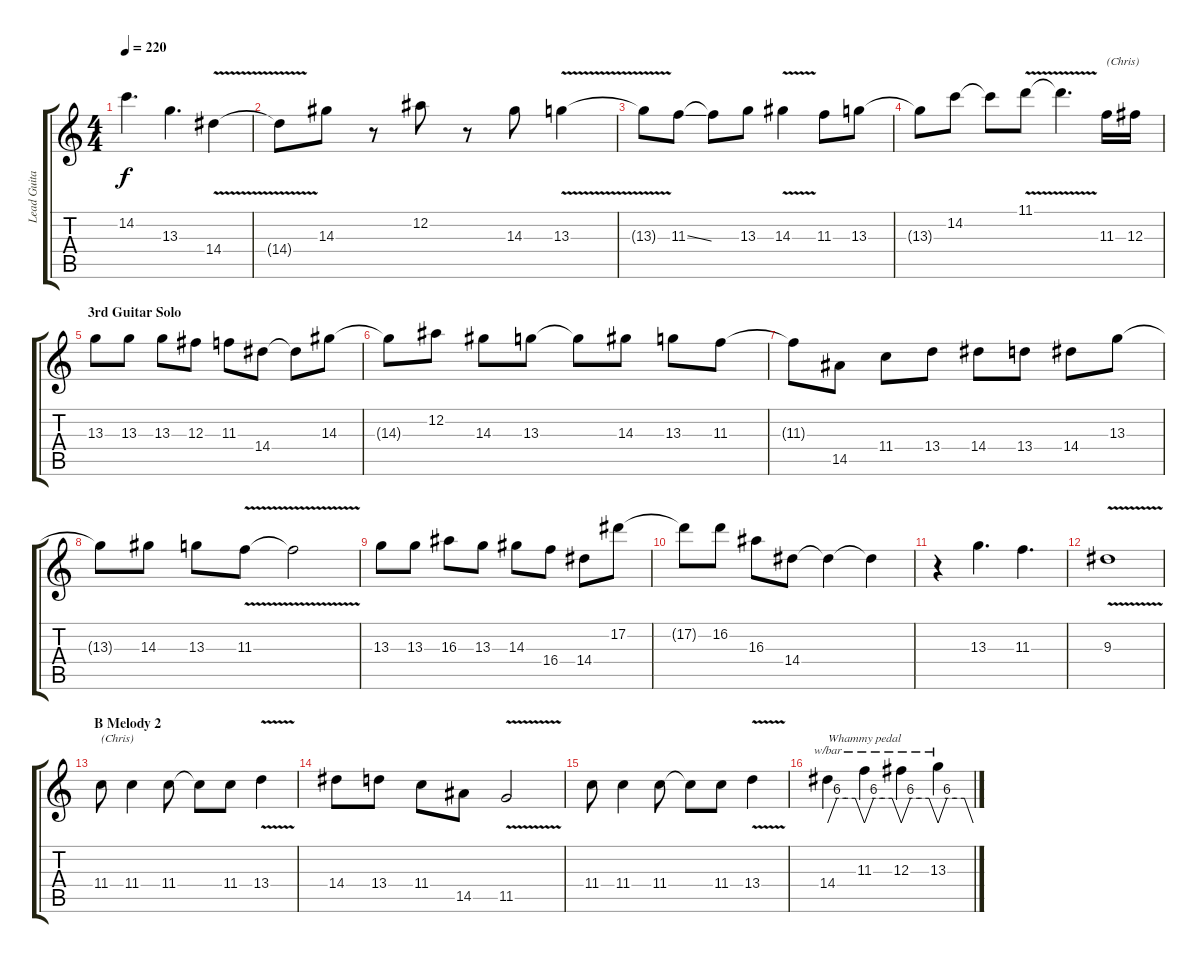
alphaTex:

\track ("Lead Guitar 1" "Lead Guita") {instrument distortionguitar}
\staff {score tabs}
\tuning (Eb4 Bb3 Gb3 Db3 Ab2 Eb2) {hide}
\ts (4 4)
\tempo 220
\clef g2
\ks c
14.2.4{d dy f} 13.3.4{d} 14.4{v}.4 |
14.4{t}.8 14.3.8 r.8 12.2.8 r.8 14.3.8 13.3{v}.4 |
13.3{t}.8 11.3{ss}.8 11.3{t}.8 13.3.8 14.3{v}.4 11.3.8 13.3.8 |
13.3{t}.8 14.2.8 14.2{t}.8 11.1{v}.8 11.1{t}.4{d} 11.3.16{txt "(Chris)"} 12.3.16 |
\section ("" "3rd Guitar Solo")
13.3.8 13.3.8 13.3.8 12.3.8 11.3.8 14.4.8 14.4{t}.8 14.3.8 |
14.3{t}.8 12.2.8 14.3.8 13.3.8 13.3{t}.8 14.3.8 13.3.8 11.3.8 |
11.3{t}.8 14.5.8 11.4.8 13.4.8 14.4.8 13.4.8 14.4.8 13.3.8 |
13.3{t}.8 14.3.8 13.3.8 11.3{v}.8 11.3{t}.2 |
13.3.8 13.3.8 16.3.8 13.3.8 14.3.8 16.4.8 14.4.8 17.2.8 |
17.2{t}.8 16.2.8 16.3.8 14.4.8 14.4{t}.4 14.4{t}.4 |
r.4 13.3.4{d} 11.3.4{d} |
9.3{v}.1 |
\section ("" "B Melody 2")
11.4.8{txt "(Chris)"} 11.4.4 11.4.8 11.4{t}.8 11.4.8 13.4{v}.4 |
14.4.8 13.4.8 11.4.8 14.5.8 11.5{v}.2 |
11.4.8 11.4.4 11.4.8 11.4{t}.8 11.4.8 13.4{v}.4 |
14.4.4{tbe (custom default 0 0 15 24 30 24 45 24 60 0) txt "Whammy pedal"} 11.3.4{tbe (custom default 0 0 15 24 30 24 45 24 60 0)} 12.3.4{tbe (custom default 0 0 15 24 30 24 45 24 60 0)} 13.3.4{tbe (custom default 0 0 15 24 30 24 45 24 60 0)}
